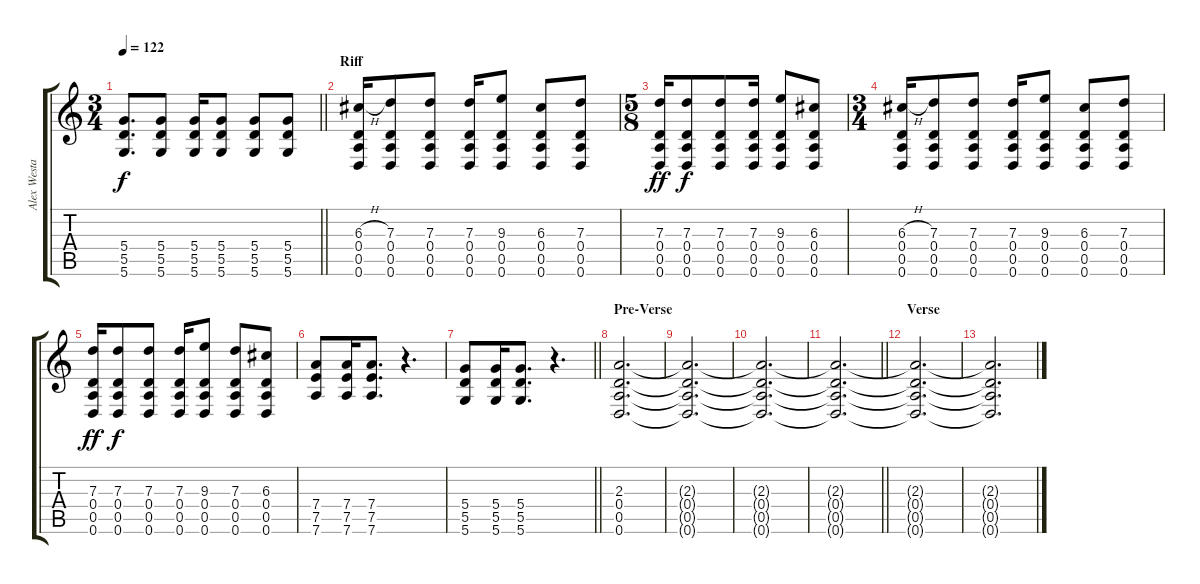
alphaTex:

\track ("Alex Westaway" "Alex Westa") {instrument distortionguitar}
\staff {score tabs}
\tuning (E4 B3 G3 D3 A2 D2) {hide}
\ts (3 4)
\tempo 122
\clef g2
\barLineRight lightlight
\ks c
(5.4 5.5 5.6).8{d dy f} (5.4 5.5 5.6).8 (5.4 5.5 5.6).16 (5.4 5.5 5.6).8 (5.4 5.5 5.6).8 (5.4 5.5 5.6).8 |
\section ("" "Riff")
(6.3{h} 0.4 0.5 0.6).16 (7.3 0.4 0.5 0.6).8 (7.3 0.4 0.5 0.6).8 (7.3 0.4 0.5 0.6).16 (9.3 0.4 0.5 0.6).8 (6.3 0.4 0.5 0.6).8 (7.3 0.4 0.5 0.6).8 |
\ts (5 8)
(7.3 0.4 0.5 0.6).16{dy ff} (7.3 0.4 0.5 0.6).8{dy f} (7.3 0.4 0.5 0.6).8 (7.3 0.4 0.5 0.6).16 (9.3 0.4 0.5 0.6).8 (6.3 0.4 0.5 0.6).8 |
\ts (3 4)
(6.3{h} 0.4 0.5 0.6).16 (7.3 0.4 0.5 0.6).8 (7.3 0.4 0.5 0.6).8 (7.3 0.4 0.5 0.6).16 (9.3 0.4 0.5 0.6).8 (6.3 0.4 0.5 0.6).8 (7.3 0.4 0.5 0.6).8 |
(7.3 0.4 0.5 0.6).16{dy ff} (7.3 0.4 0.5 0.6).8{dy f} (7.3 0.4 0.5 0.6).8 (7.3 0.4 0.5 0.6).16 (9.3 0.4 0.5 0.6).8 (7.3 0.4 0.5 0.6).8 (6.3 0.4 0.5 0.6).8 |
(7.4 7.5 7.6).8 (7.4 7.5 7.6).16 (7.4 7.5 7.6).8{d} r.4{d} |
\barLineRight lightlight
(5.4 5.5 5.6).8 (5.4 5.5 5.6).16 (5.4 5.5 5.6).8{d} r.4{d} |
\section ("" "Pre-Verse")
(2.3 0.4 0.5 0.6).2{d volume 7} |
(2.3{t} 0.4{t} 0.5{t} 0.6{t}).2{d} |
(2.3{t} 0.4{t} 0.5{t} 0.6{t}).2{d} |
\barLineRight lightlight
(2.3{t} 0.4{t} 0.5{t} 0.6{t}).2{d} |
\section ("" "Verse")
(2.3{t} 0.4{t} 0.5{t} 0.6{t}).2{d volume 0} |
(2.3{t} 0.4{t} 0.5{t} 0.6{t}).2{d}
